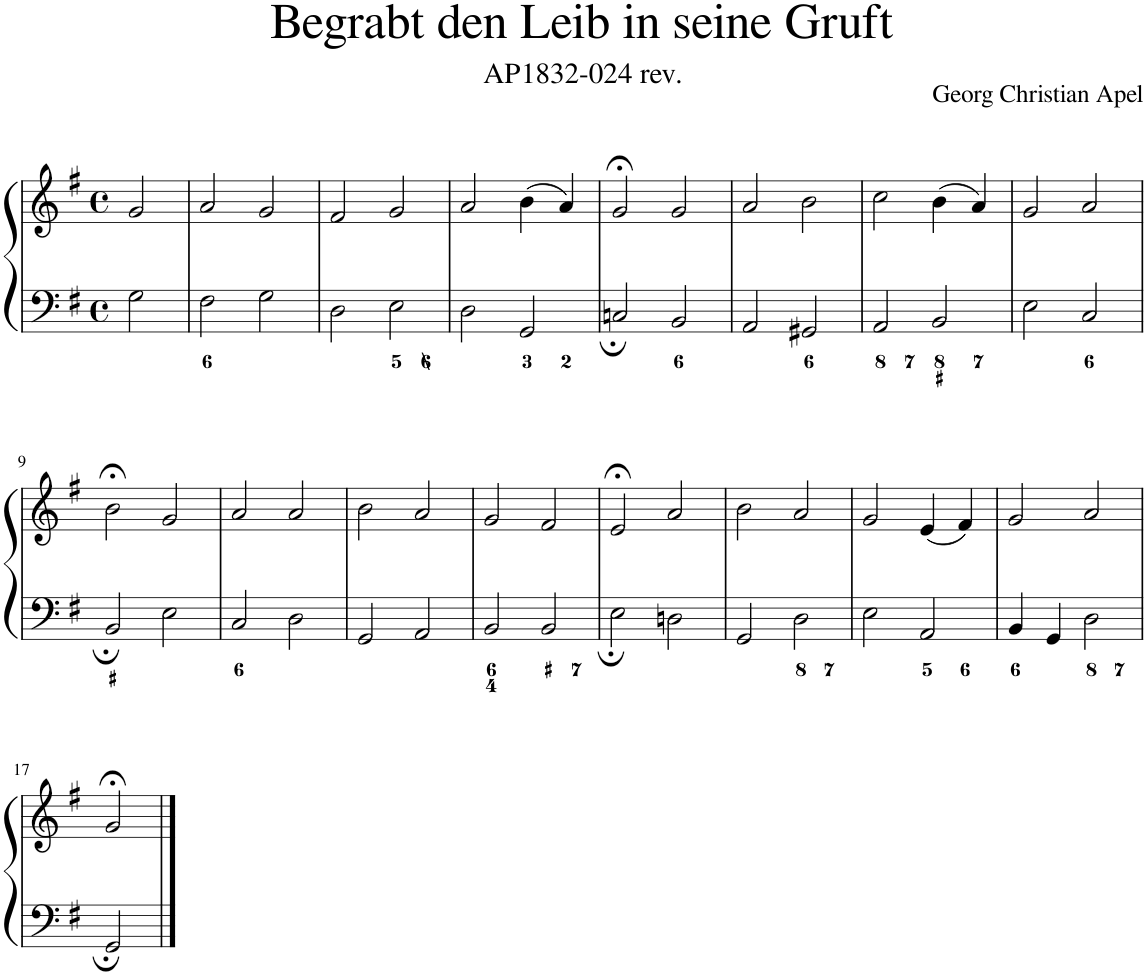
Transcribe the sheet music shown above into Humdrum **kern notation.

**kern	**kern
*part1	*part1
*staff2	*staff1
*I"Piano	*
*I'Pno.	*
*clefF4	*clefG2
*k[f#]	*k[f#]
*M4/4	*M4/4
*met(c)	*met(c)
=1	=1
2G\	2g/
=2	=2
2F#\	2a/
2G\	2g/
=3	=3
2D\	2f#/
2E\	2g/
=4	=4
2D\	2a/
2GG/	(4b\
.	4a/)
=5	=5
2Cn/	2g;</
2BB/	2g/
=6	=6
2AA/	2a/
2GG#X/	2b\
=7	=7
2AA/	2cc\
2BB/	(4b\
.	4a/)
=8	=8
2E\	2g/
2C/	2a/
!!LO:LB:g=z
=9	=9
2BB/	2b;<\
2E\	2g/
=10	=10
2C/	2a/
2D\	2a/
=11	=11
2GG/	2b\
2AA/	2a/
=12	=12
2BB/	2g/
2BB/	2f#/
=13	=13
2E\	2e;</
2Dn\	2a/
=14	=14
2GG/	2b\
2D\	2a/
=15	=15
2E\	2g/
2AA/	(4e/
.	4f#/)
=16	=16
4BB/	2g/
4GG/	.
2D\	2a/
!!LO:LB:g=z
=17	=17
2GG/	2g;</
==	==
*-	*-
